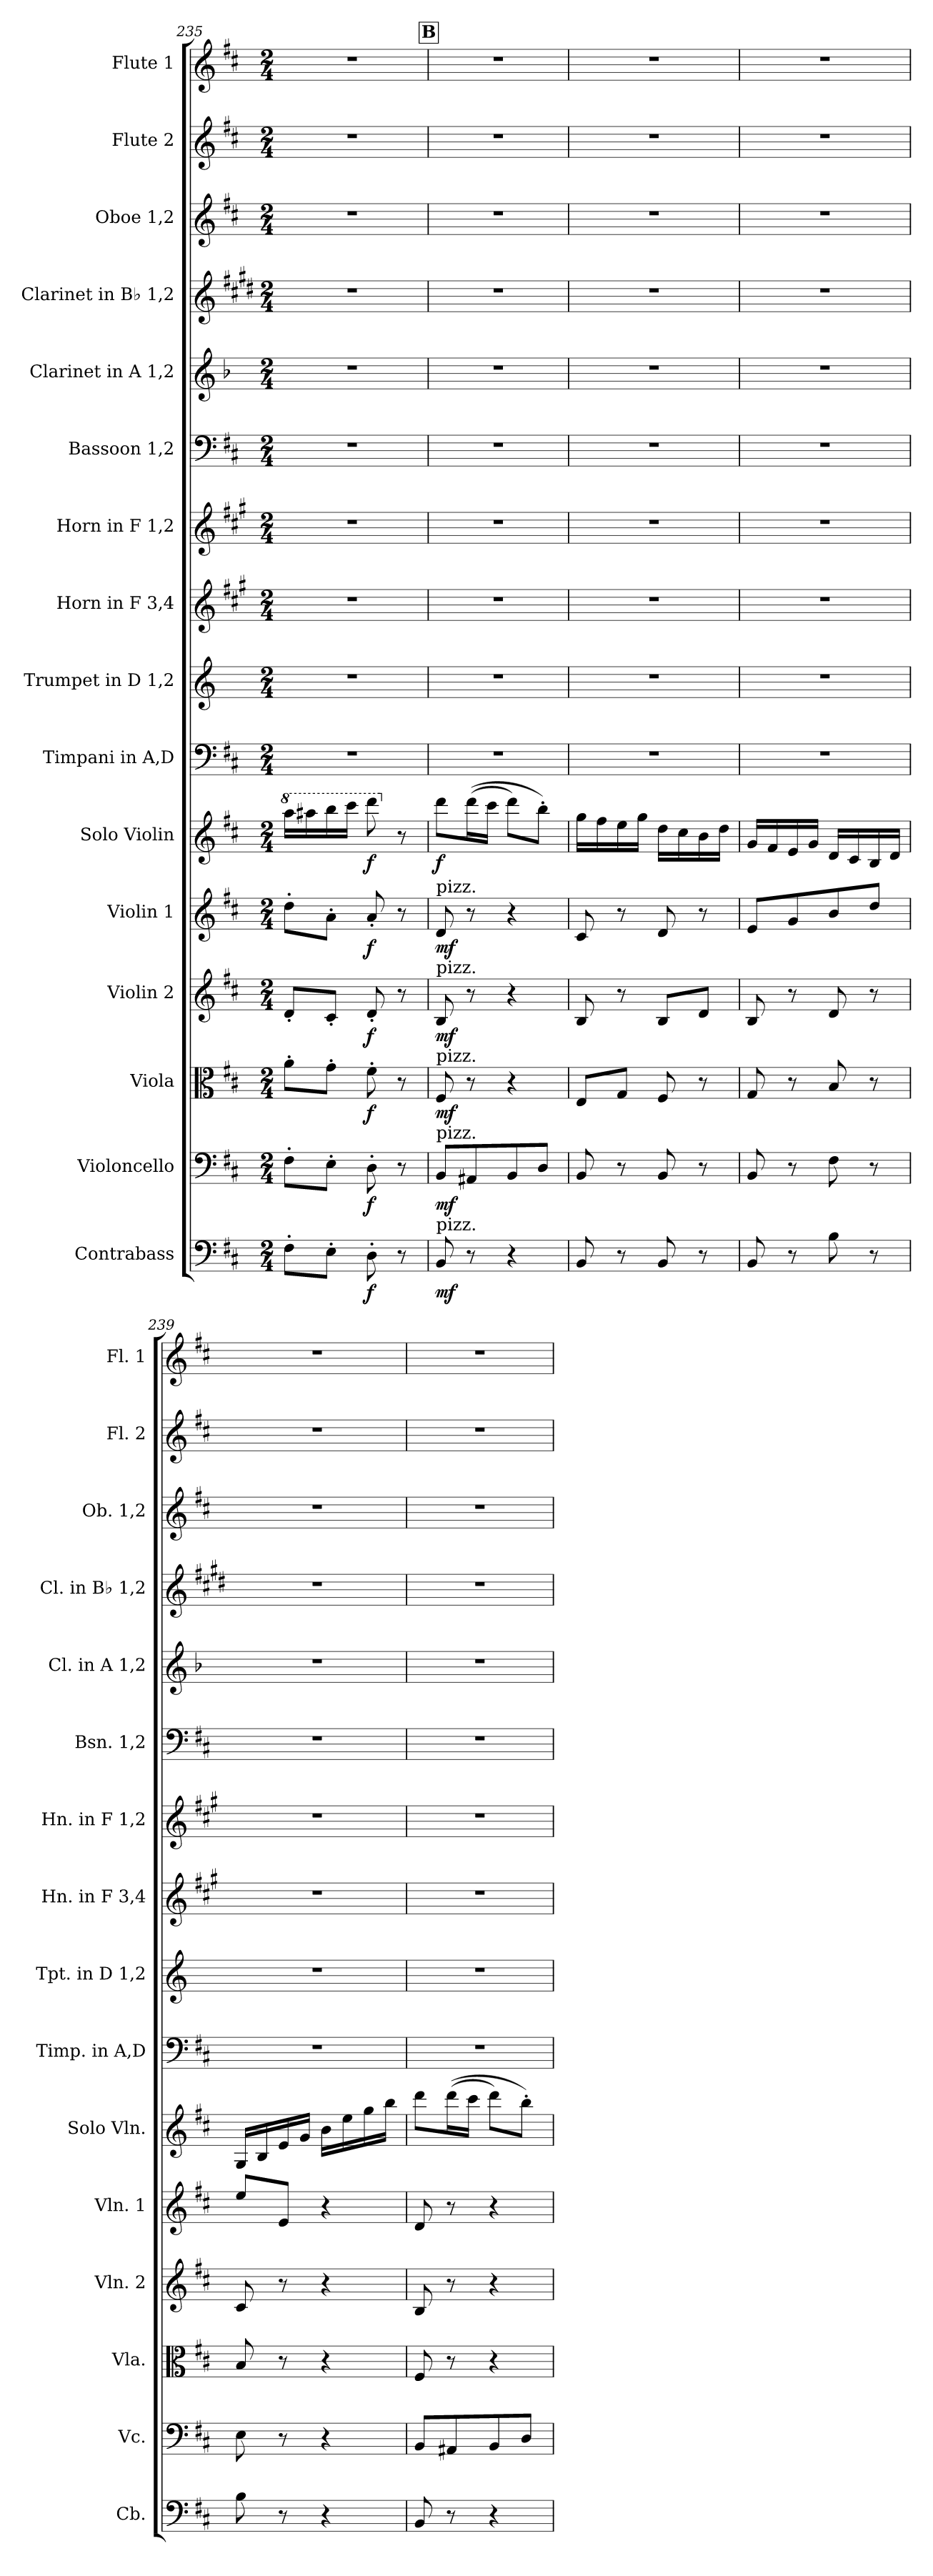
**kern	**dynam	**kern	**dynam	**kern	**dynam	**kern	**dynam	**kern	**dynam	**kern	**dynam	**kern	**kern	**kern	**kern	**kern	**kern	**kern	**kern	**kern	**kern
*part16	*part16	*part15	*part15	*part14	*part14	*part13	*part13	*part12	*part12	*part11	*part11	*part10	*part9	*part8	*part7	*part6	*part5	*part4	*part3	*part2	*part1
*staff16	*staff16	*staff15	*staff15	*staff14	*staff14	*staff13	*staff13	*staff12	*staff12	*staff11	*staff11	*staff10	*staff9	*staff8	*staff7	*staff6	*staff5	*staff4	*staff3	*staff2	*staff1
*I"Contrabass	*	*I"Violoncello	*	*I"Viola	*	*I"Violin 2	*	*I"Violin 1	*	*I"Solo Violin	*	*I"Timpani in A,D	*I"Trumpet in D 1,2	*I"Horn in F 3,4	*I"Horn in F 1,2	*I"Bassoon 1,2	*I"Clarinet in A 1,2	*I"Clarinet in B♭ 1,2	*I"Oboe 1,2	*I"Flute 2	*I"Flute 1
*I'Cb.	*	*I'Vc.	*	*I'Vla.	*	*I'Vln. 2	*	*I'Vln. 1	*	*I'Solo Vln.	*	*I'Timp. in A,D	*I'Tpt. in D 1,2	*I'Hn. in F 3,4	*I'Hn. in F 1,2	*I'Bsn. 1,2	*I'Cl. in A 1,2	*I'Cl. in B♭ 1,2	*I'Ob. 1,2	*I'Fl. 2	*I'Fl. 1
!!LO:LB:g=z
*clefF4	*	*clefF4	*	*clefC3	*	*clefG2	*	*clefG2	*	*clefG2	*	*clefF4	*clefG2	*clefG2	*clefG2	*clefF4	*clefG2	*clefG2	*clefG2	*clefG2	*clefG2
*ITrd7c12	*	*	*	*	*	*	*	*	*	*	*	*	*ITrd-1c-2	*ITrd4c7	*ITrd4c7	*	*ITrd2c3	*ITrd1c2	*	*	*
*k[f#c#]	*	*k[f#c#]	*	*k[f#c#]	*	*k[f#c#]	*	*k[f#c#]	*	*k[f#c#]	*	*k[f#c#]	*k[f#c#]	*k[f#c#]	*k[f#c#]	*k[f#c#]	*k[f#c#]	*k[f#c#]	*k[f#c#]	*k[f#c#]	*k[f#c#]
*M2/4	*	*M2/4	*	*M2/4	*	*M2/4	*	*M2/4	*	*M2/4	*	*M2/4	*M2/4	*M2/4	*M2/4	*M2/4	*M2/4	*M2/4	*M2/4	*M2/4	*M2/4
*	*	*	*	*	*	*	*	*	*	*8va	*	*	*	*	*	*	*	*	*	*	*
=235	=235	=235	=235	=235	=235	=235	=235	=235	=235	=235	=235	=235	=235	=235	=235	=235	=235	=235	=235	=235	=235
8FF#'\L	.	8F#'\L	.	8a'\L	.	8d'/L	.	8dd'\L	.	16aaa\LL	.	2r	2r	2r	2r	2r	2r	2r	2r	2r	2r
.	.	.	.	.	.	.	.	.	.	16aaa#X\	.	.	.	.	.	.	.	.	.	.	.
8EE'\J	.	8E'\J	.	8g'\J	.	8c#'/J	.	8a'\J	.	16bbb\	.	.	.	.	.	.	.	.	.	.	.
.	.	.	.	.	.	.	.	.	.	16cccc#\JJ	.	.	.	.	.	.	.	.	.	.	.
!	!LO:DY:b	!	!LO:DY:b	!	!LO:DY:b	!	!LO:DY:b	!	!LO:DY:b	!	!LO:DY:b	!	!	!	!	!	!	!	!	!	!
8DD'\	f	8D'\	f	8f#'\	f	8d'/	f	8a'/	f	8dddd\	f	.	.	.	.	.	.	.	.	.	.
*	*	*	*	*	*	*	*	*	*	*X8va	*	*	*	*	*	*	*	*	*	*	*
8r	.	8r	.	8r	.	8r	.	8r	.	8r	.	.	.	.	.	.	.	.	.	.	.
!!LO:REH:place=s1:a:B:fs=14:t=B
=236	=236	=236	=236	=236	=236	=236	=236	=236	=236	=236	=236	=236	=236	=236	=236	=236	=236	=236	=236	=236	=236
!	!	!	!	!	!	!	!	!LO:TX:a:t=pizz.	!	!	!	!	!	!	!	!	!	!	!	!	!
!	!	!	!	!	!	!LO:TX:a:t=pizz.	!	!	!	!	!	!	!	!	!	!	!	!	!	!	!
!	!	!	!	!LO:TX:a:t=pizz.	!	!	!	!	!	!	!	!	!	!	!	!	!	!	!	!	!
!	!	!LO:TX:a:t=pizz.	!	!	!	!	!	!	!	!	!	!	!	!	!	!	!	!	!	!	!
!LO:TX:a:t=pizz.	!	!	!	!	!	!	!	!	!	!	!	!	!	!	!	!	!	!	!	!	!
!	!LO:DY:b	!	!LO:DY:b	!	!LO:DY:b	!	!LO:DY:b	!	!LO:DY:b	!	!LO:DY:b	!	!	!	!	!	!	!	!	!	!
8BBB/	mf	8BB/L	mf	8F#/	mf	8B/	mf	8d/	mf	8ddd\L	f	2r	2r	2r	2r	2r	2r	2r	2r	2r	2r
8r	.	8AA#X/	.	8r	.	8r	.	8r	.	(>(>16ddd\L	.	.	.	.	.	.	.	.	.	.	.
.	.	.	.	.	.	.	.	.	.	16ccc#\JJ	.	.	.	.	.	.	.	.	.	.	.
4r	.	8BB/	.	4r	.	4r	.	4r	.	8ddd\L)	.	.	.	.	.	.	.	.	.	.	.
.	.	8D/J	.	.	.	.	.	.	.	8bb'\J)	.	.	.	.	.	.	.	.	.	.	.
=237	=237	=237	=237	=237	=237	=237	=237	=237	=237	=237	=237	=237	=237	=237	=237	=237	=237	=237	=237	=237	=237
8BBB/	.	8BB/	.	8E/L	.	8B/	.	8c#/	.	16gg\LL	.	2r	2r	2r	2r	2r	2r	2r	2r	2r	2r
.	.	.	.	.	.	.	.	.	.	16ff#\	.	.	.	.	.	.	.	.	.	.	.
8r	.	8r	.	8G/J	.	8r	.	8r	.	16ee\	.	.	.	.	.	.	.	.	.	.	.
.	.	.	.	.	.	.	.	.	.	16gg\JJ	.	.	.	.	.	.	.	.	.	.	.
8BBB/	.	8BB/	.	8F#/	.	8B/L	.	8d/	.	16dd\LL	.	.	.	.	.	.	.	.	.	.	.
.	.	.	.	.	.	.	.	.	.	16cc#\	.	.	.	.	.	.	.	.	.	.	.
8r	.	8r	.	8r	.	8d/J	.	8r	.	16b\	.	.	.	.	.	.	.	.	.	.	.
.	.	.	.	.	.	.	.	.	.	16dd\JJ	.	.	.	.	.	.	.	.	.	.	.
=238	=238	=238	=238	=238	=238	=238	=238	=238	=238	=238	=238	=238	=238	=238	=238	=238	=238	=238	=238	=238	=238
8BBB/	.	8BB/	.	8G/	.	8B/	.	8e/L	.	16g/LL	.	2r	2r	2r	2r	2r	2r	2r	2r	2r	2r
.	.	.	.	.	.	.	.	.	.	16f#/	.	.	.	.	.	.	.	.	.	.	.
8r	.	8r	.	8r	.	8r	.	8g/	.	16e/	.	.	.	.	.	.	.	.	.	.	.
.	.	.	.	.	.	.	.	.	.	16g/JJ	.	.	.	.	.	.	.	.	.	.	.
8BB\	.	8F#\	.	8B/	.	8d/	.	8b/	.	16d/LL	.	.	.	.	.	.	.	.	.	.	.
.	.	.	.	.	.	.	.	.	.	16c#/	.	.	.	.	.	.	.	.	.	.	.
8r	.	8r	.	8r	.	8r	.	8dd/J	.	16B/	.	.	.	.	.	.	.	.	.	.	.
.	.	.	.	.	.	.	.	.	.	16d/JJ	.	.	.	.	.	.	.	.	.	.	.
=239	=239	=239	=239	=239	=239	=239	=239	=239	=239	=239	=239	=239	=239	=239	=239	=239	=239	=239	=239	=239	=239
8BB\	.	8E\	.	8B/	.	8c#/	.	8ee/L	.	16G/LL	.	2r	2r	2r	2r	2r	2r	2r	2r	2r	2r
.	.	.	.	.	.	.	.	.	.	16B/	.	.	.	.	.	.	.	.	.	.	.
8r	.	8r	.	8r	.	8r	.	8e/J	.	16e/	.	.	.	.	.	.	.	.	.	.	.
.	.	.	.	.	.	.	.	.	.	16g/JJ	.	.	.	.	.	.	.	.	.	.	.
4r	.	4r	.	4r	.	4r	.	4r	.	16b\LL	.	.	.	.	.	.	.	.	.	.	.
.	.	.	.	.	.	.	.	.	.	16ee\	.	.	.	.	.	.	.	.	.	.	.
.	.	.	.	.	.	.	.	.	.	16gg\	.	.	.	.	.	.	.	.	.	.	.
.	.	.	.	.	.	.	.	.	.	16bb\JJ	.	.	.	.	.	.	.	.	.	.	.
!!LO:PB:g=z
=240	=240	=240	=240	=240	=240	=240	=240	=240	=240	=240	=240	=240	=240	=240	=240	=240	=240	=240	=240	=240	=240
8BBB/	.	8BB/L	.	8F#/	.	8B/	.	8d/	.	8ddd\L	.	2r	2r	2r	2r	2r	2r	2r	2r	2r	2r
8r	.	8AA#X/	.	8r	.	8r	.	8r	.	(>(>16ddd\L	.	.	.	.	.	.	.	.	.	.	.
.	.	.	.	.	.	.	.	.	.	16ccc#\JJ	.	.	.	.	.	.	.	.	.	.	.
4r	.	8BB/	.	4r	.	4r	.	4r	.	8ddd\L)	.	.	.	.	.	.	.	.	.	.	.
.	.	8D/J	.	.	.	.	.	.	.	8bb'\J)	.	.	.	.	.	.	.	.	.	.	.
=	=	=	=	=	=	=	=	=	=	=	=	=	=	=	=	=	=	=	=	=	=
*-	*-	*-	*-	*-	*-	*-	*-	*-	*-	*-	*-	*-	*-	*-	*-	*-	*-	*-	*-	*-	*-
